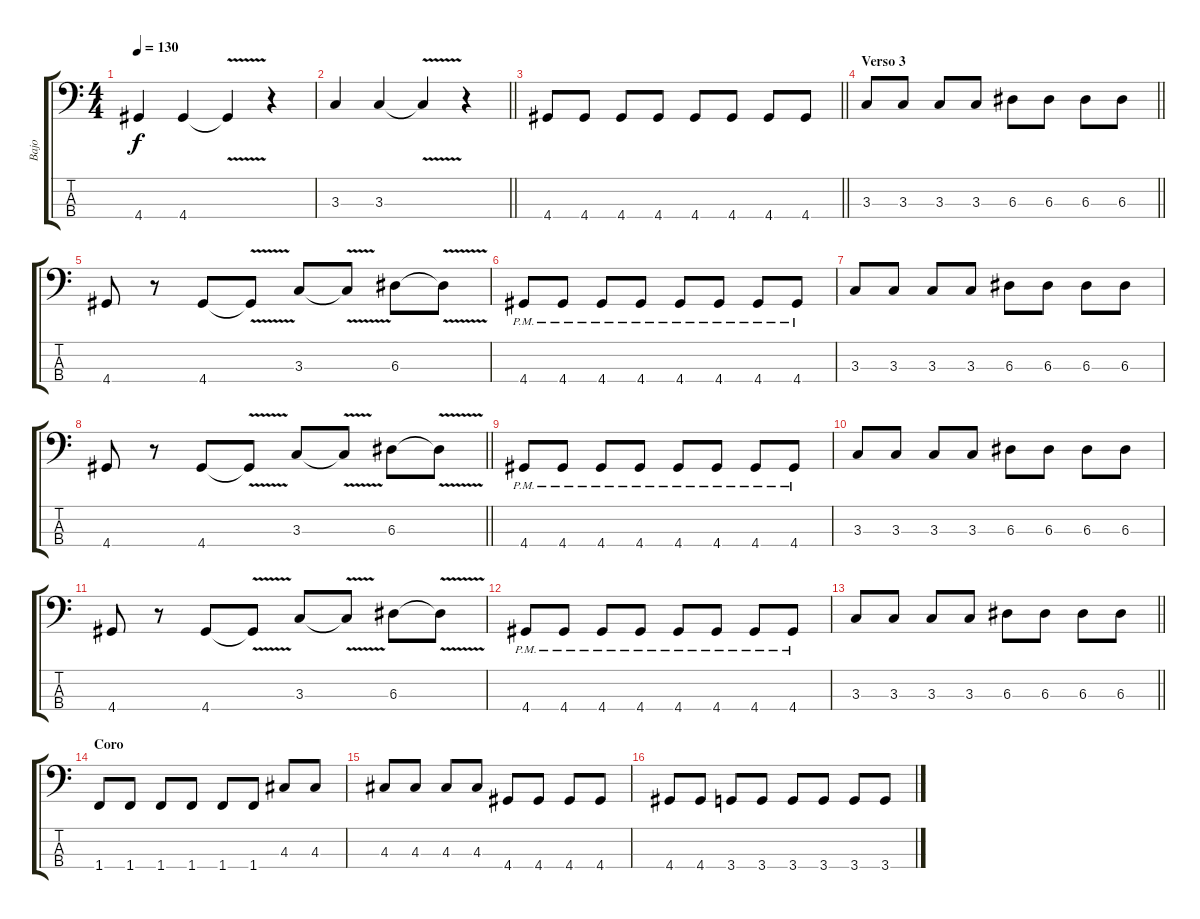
\track ("Bajo" "Bajo") {instrument electricbasspick}
\staff {score tabs}
\tuning (G2 D2 A1 E1) {hide}
\ts (4 4)
\tempo 130
\clef f4
\ks c
4.4.4{dy f} 4.4.4 4.4{v t}.4 r.4 |
\barLineRight lightlight
3.3.4 3.3.4 3.3{v t}.4 r.4 |
\barLineRight lightlight
4.4.8 4.4.8 4.4.8 4.4.8 4.4.8 4.4.8 4.4.8 4.4.8 |
\section ("" "Verso 3")
\barLineRight lightlight
3.3.8 3.3.8 3.3.8 3.3.8 6.3.8 6.3.8 6.3.8 6.3.8 |
4.4.8 r.8 4.4.8 4.4{v t}.8 3.3.8 3.3{v t}.8 6.3.8 6.3{v t}.8 |
4.4{pm}.8 4.4{pm}.8 4.4{pm}.8 4.4{pm}.8 4.4{pm}.8 4.4{pm}.8 4.4{pm}.8 4.4{pm}.8 |
3.3.8 3.3.8 3.3.8 3.3.8 6.3.8 6.3.8 6.3.8 6.3.8 |
\barLineRight lightlight
4.4.8 r.8 4.4.8 4.4{v t}.8 3.3.8 3.3{v t}.8 6.3.8 6.3{v t}.8 |
4.4{pm}.8 4.4{pm}.8 4.4{pm}.8 4.4{pm}.8 4.4{pm}.8 4.4{pm}.8 4.4{pm}.8 4.4{pm}.8 |
3.3.8 3.3.8 3.3.8 3.3.8 6.3.8 6.3.8 6.3.8 6.3.8 |
4.4.8 r.8 4.4.8 4.4{v t}.8 3.3.8 3.3{v t}.8 6.3.8 6.3{v t}.8 |
4.4{pm}.8 4.4{pm}.8 4.4{pm}.8 4.4{pm}.8 4.4{pm}.8 4.4{pm}.8 4.4{pm}.8 4.4{pm}.8 |
\barLineRight lightlight
3.3.8 3.3.8 3.3.8 3.3.8 6.3.8 6.3.8 6.3.8 6.3.8 |
\section ("" "Coro")
1.4.8 1.4.8 1.4.8 1.4.8 1.4.8 1.4.8 4.3.8 4.3.8 |
4.3.8 4.3.8 4.3.8 4.3.8 4.4.8 4.4.8 4.4.8 4.4.8 |
4.4.8 4.4.8 3.4.8 3.4.8 3.4.8 3.4.8 3.4.8 3.4.8
